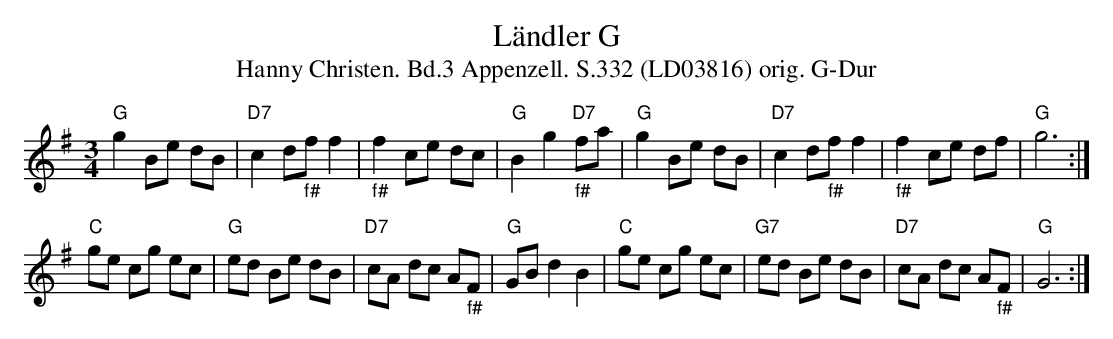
X:1
T:Ländler G
T:Hanny Christen. Bd.3 Appenzell. S.332 (LD03816) orig. G-Dur
M:3/4
L:1/8
K:G
"G"g2 Be dB | "D7"c2 d"_f#"f f2 | "_f#"f2 ce dc | "G"B2 g2 "D7""_f#"fa | \
"G"g2 Be dB | "D7"c2 d"_f#"f f2 | "_f#"f2 ce df | "G"g6 :|
 "C"ge cg ec | "G"ed Be dB | "D7"cA dc A"_f#"F | "G"GB d2 B2 | \
 "C"ge cg ec | "G7"ed Be dB | "D7"cA dc A"_f#"F | "G"G6 :|]
